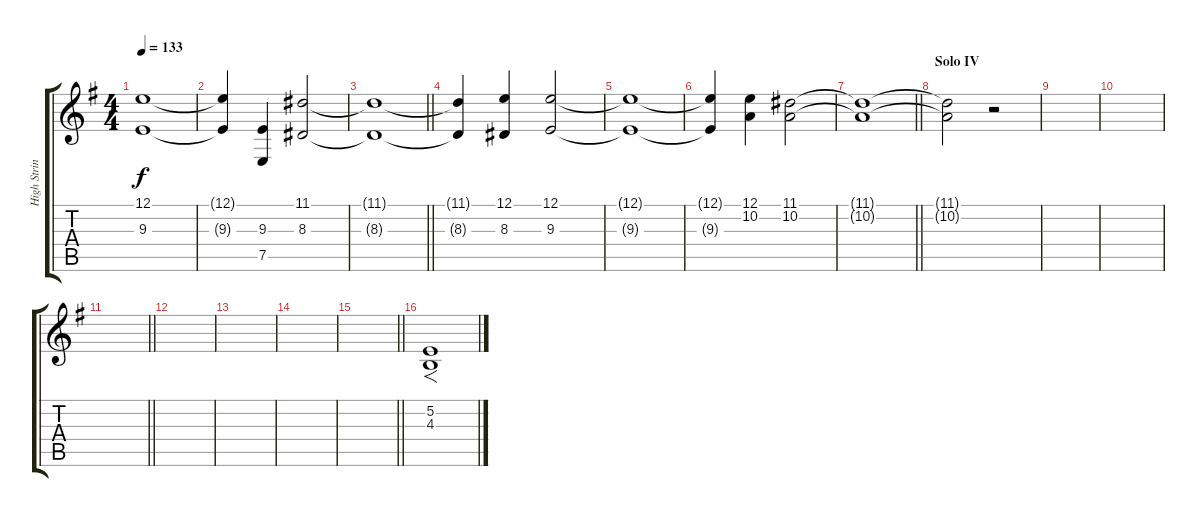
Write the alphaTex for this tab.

\track ("High Strings Standard" "High Strin") {instrument stringensemble1}
\staff {score tabs}
\tuning (E4 B3 G3 D3 A2 E2) {hide}
\ts (4 4)
\tempo 133
\clef g2
\ks eminor
(12.1{t} 9.3{t}).1{dy f} |
(12.1{t} 9.3{t}).4 (9.3 7.5).4 (11.1 8.3).2 |
\barLineRight lightlight
(11.1{t} 8.3{t}).1 |
(11.1{t} 8.3{t}).4 (12.1 8.3).4 (12.1 9.3).2 |
(12.1{t} 9.3{t}).1 |
(12.1{t} 9.3{t}).4 (12.1 10.2).4 (11.1 10.2).2 |
\barLineRight lightlight
(11.1{t} 10.2{t}).1 |
\section ("" "Solo IV")
(11.1{t} 10.2{t}).2{volume 0} r.2 |
|
|
\barLineRight lightlight
|
|
|
|
\barLineRight lightlight
|
(5.2 4.3).1{f volume 12}
